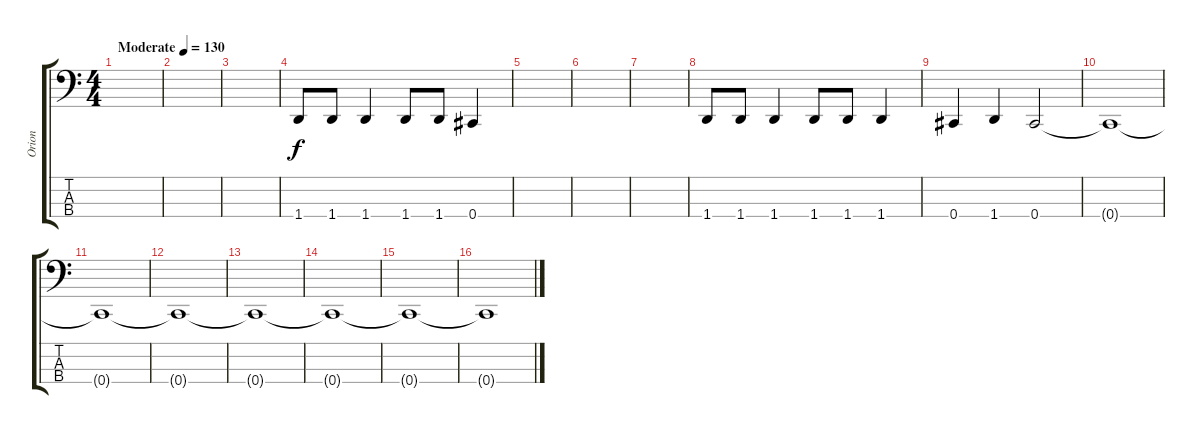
\track ("Orion" "Orion") {instrument electricbassfinger}
\staff {score tabs}
\tuning (E2 B1 Gb1 Db1) {hide}
\ts (4 4)
\tempo (130 "Moderate")
\clef f4
\ks c
|
|
|
1.4.8 1.4.8 1.4.4 1.4.8 1.4.8 0.4.4 |
|
|
|
1.4.8 1.4.8 1.4.4 1.4.8 1.4.8 1.4.4 |
0.4.4 1.4.4 0.4.2 |
0.4{t}.1 |
0.4{t}.1 |
0.4{t}.1 |
0.4{t}.1 |
0.4{t}.1 |
0.4{t}.1 |
0.4{t}.1
